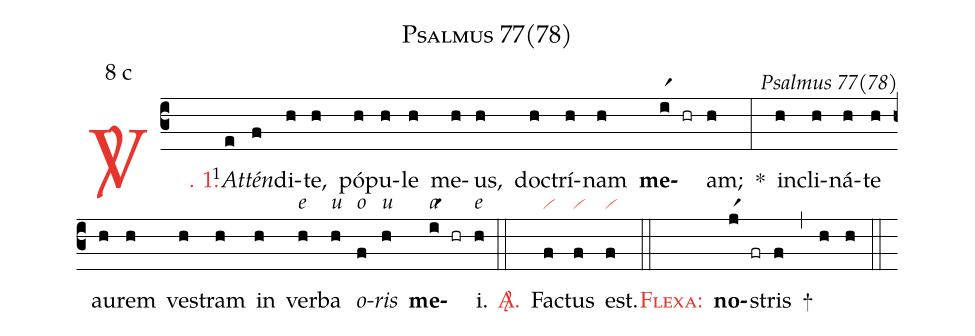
name: Psalmus 77(78);
mode: 8;
mode-differentia: c;
commentary: Psalmus 77(78);
nabc-lines: 1;
%%
(c3)

<c><sp>V/</sp>. 1.</c>() <v>\VSup{1}</v><i>At</i>(e)<i>tén</i>(f)di(h)te,(h) pó(h)pu(h)le(h) me(h)us,(h) doc(h)trí(h)nam(h) <b>me</b>(ir1 hr)am;(h) *(:) in(h)cli(h)ná(h)te(h) au(h)rem(h) ve(h)stram(h) in(h) ver<alt>e</alt>(h)ba<alt>u</alt>(h) <i>o</i><alt>o</alt>(f)<i>ris</i><alt>u</alt>(h) <b>me</b><alt>a</alt>(ir1 hr)i.<alt>e</alt>(h)

(::)

<nlba><c><sp>A/</sp>.</c>() Fac</nlba>(f|vi)tus(f|vi) est.(f|vi)

(::)

<nlba><c><sc>Flexa:</sc></c>() <b>no</b></nlba>(jr1 fr)stris(f) +(,) (h) (h)

(::)
